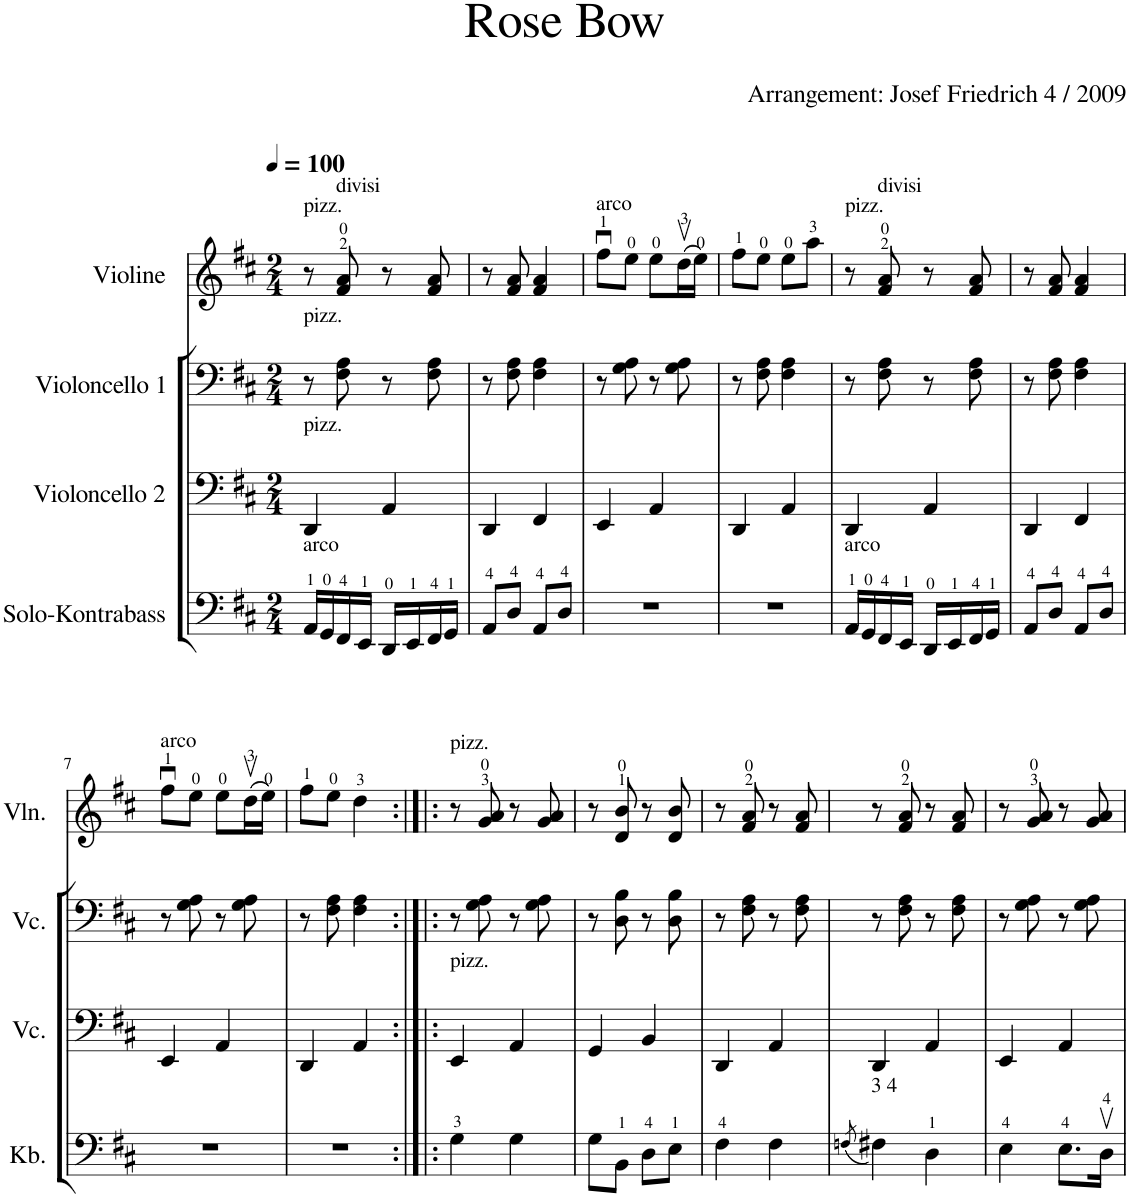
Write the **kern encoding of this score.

**kern	**kern	**kern	**kern
*part4	*part3	*part2	*part1
*staff4	*staff3	*staff2	*staff1
*I"Solo-Kontrabass	*I"Violoncello 2	*I"Violoncello 1	*I"Violine
*I'Kb.	*I'Vc.	*I'Vc.	*I'Vln.
*clefF4	*clefF4	*clefF4	*clefG2
*Trd7c12	*	*	*
*k[f#c#]	*k[f#c#]	*k[f#c#]	*k[f#c#]
*D:	*D:	*D:	*D:
*M2/4	*M2/4	*M2/4	*M2/4
*MM100	*MM100	*MM100	*MM100
=1	=1	=1	=1
!	!	!	!LO:TX:a:t=pizz.
!	!	!LO:TX:a:t=pizz.	!
!	!LO:TX:a:t=pizz.	!	!
!LO:TX:a:t=arco	!	!	!
16AA/LL	4DD/	8r	8r
16GG/	.	.	.
!	!	!	!LO:TX:a:t=divisi
16FF#/	.	8F#\ 8A\	8f#/ 8a/
16EE/JJ	.	.	.
16DD/LL	4AA/	8r	8r
16EE/	.	.	.
16FF#/	.	8F#\ 8A\	8f#/ 8a/
16GG/JJ	.	.	.
=2	=2	=2	=2
8AA/L	4DD/	8r	8r
8D/J	.	8F#\ 8A\	8f#/ 8a/
8AA/L	4FF#/	4F#\ 4A\	4f#/ 4a/
8D/J	.	.	.
=3	=3	=3	=3
!	!	!	!LO:TX:a:t=arco
2r	4EE/	8r	8ff#u\L
.	.	8G\ 8A\	8ee\J
.	4AA/	8r	8ee\L
.	.	8G\ 8A\	(16ddv\L
.	.	.	16ee\JJ)
=4	=4	=4	=4
2r	4DD/	8r	8ff#\L
.	.	8F#\ 8A\	8ee\J
.	4AA/	4F#\ 4A\	8ee\L
.	.	.	8aa\J
=5	=5	=5	=5
!	!	!	!LO:TX:a:t=pizz.
!LO:TX:a:t=arco	!	!	!
16AA/LL	4DD/	8r	8r
16GG/	.	.	.
!	!	!	!LO:TX:a:t=divisi
16FF#/	.	8F#\ 8A\	8f#/ 8a/
16EE/JJ	.	.	.
16DD/LL	4AA/	8r	8r
16EE/	.	.	.
16FF#/	.	8F#\ 8A\	8f#/ 8a/
16GG/JJ	.	.	.
=6	=6	=6	=6
8AA/L	4DD/	8r	8r
8D/J	.	8F#\ 8A\	8f#/ 8a/
8AA/L	4FF#/	4F#\ 4A\	4f#/ 4a/
8D/J	.	.	.
!!LO:LB:g=z
=7	=7	=7	=7
!	!	!	!LO:TX:a:t=arco
2r	4EE/	8r	8ff#u\L
.	.	8G\ 8A\	8ee\J
.	4AA/	8r	8ee\L
.	.	8G\ 8A\	(16ddv\L
.	.	.	16ee\JJ)
=8	=8	=8	=8
2r	4DD/	8r	8ff#\L
.	.	8F#\ 8A\	8ee\J
.	4AA/	4F#\ 4A\	4dd\
=9:|!|:	=9:|!|:	=9:|!|:	=9:|!|:
!	!	!	!LO:TX:a:t=pizz.
!	!LO:TX:a:t=pizz.	!	!
4G\	4EE/	8r	8r
.	.	8G\ 8A\	8g/ 8a/
4G\	4AA/	8r	8r
.	.	8G\ 8A\	8g/ 8a/
=10	=10	=10	=10
8G\L	4GG/	8r	8r
8BB\J	.	8D\ 8B\	8d/ 8b/
8D\L	4BB/	8r	8r
8E\J	.	8D\ 8B\	8d/ 8b/
=11	=11	=11	=11
4F#\	4DD/	8r	8r
.	.	8F#\ 8A\	8f#/ 8a/
4F#\	4AA/	8r	8r
.	.	8F#\ 8A\	8f#/ 8a/
=12	=12	=12	=12
(8qFn/	.	.	.
!LO:TX:a:t=3 4	!	!	!
4F#X\)	4DD/	8r	8r
.	.	8F#\ 8A\	8f#/ 8a/
4D\	4AA/	8r	8r
.	.	8F#\ 8A\	8f#/ 8a/
=13	=13	=13	=13
4E\	4EE/	8r	8r
.	.	8G\ 8A\	8g/ 8a/
8.E\L	4AA/	8r	8r
.	.	8G\ 8A\	8g/ 8a/
16Dv\Jk	.	.	.
=	=	=	=
*-	*-	*-	*-
